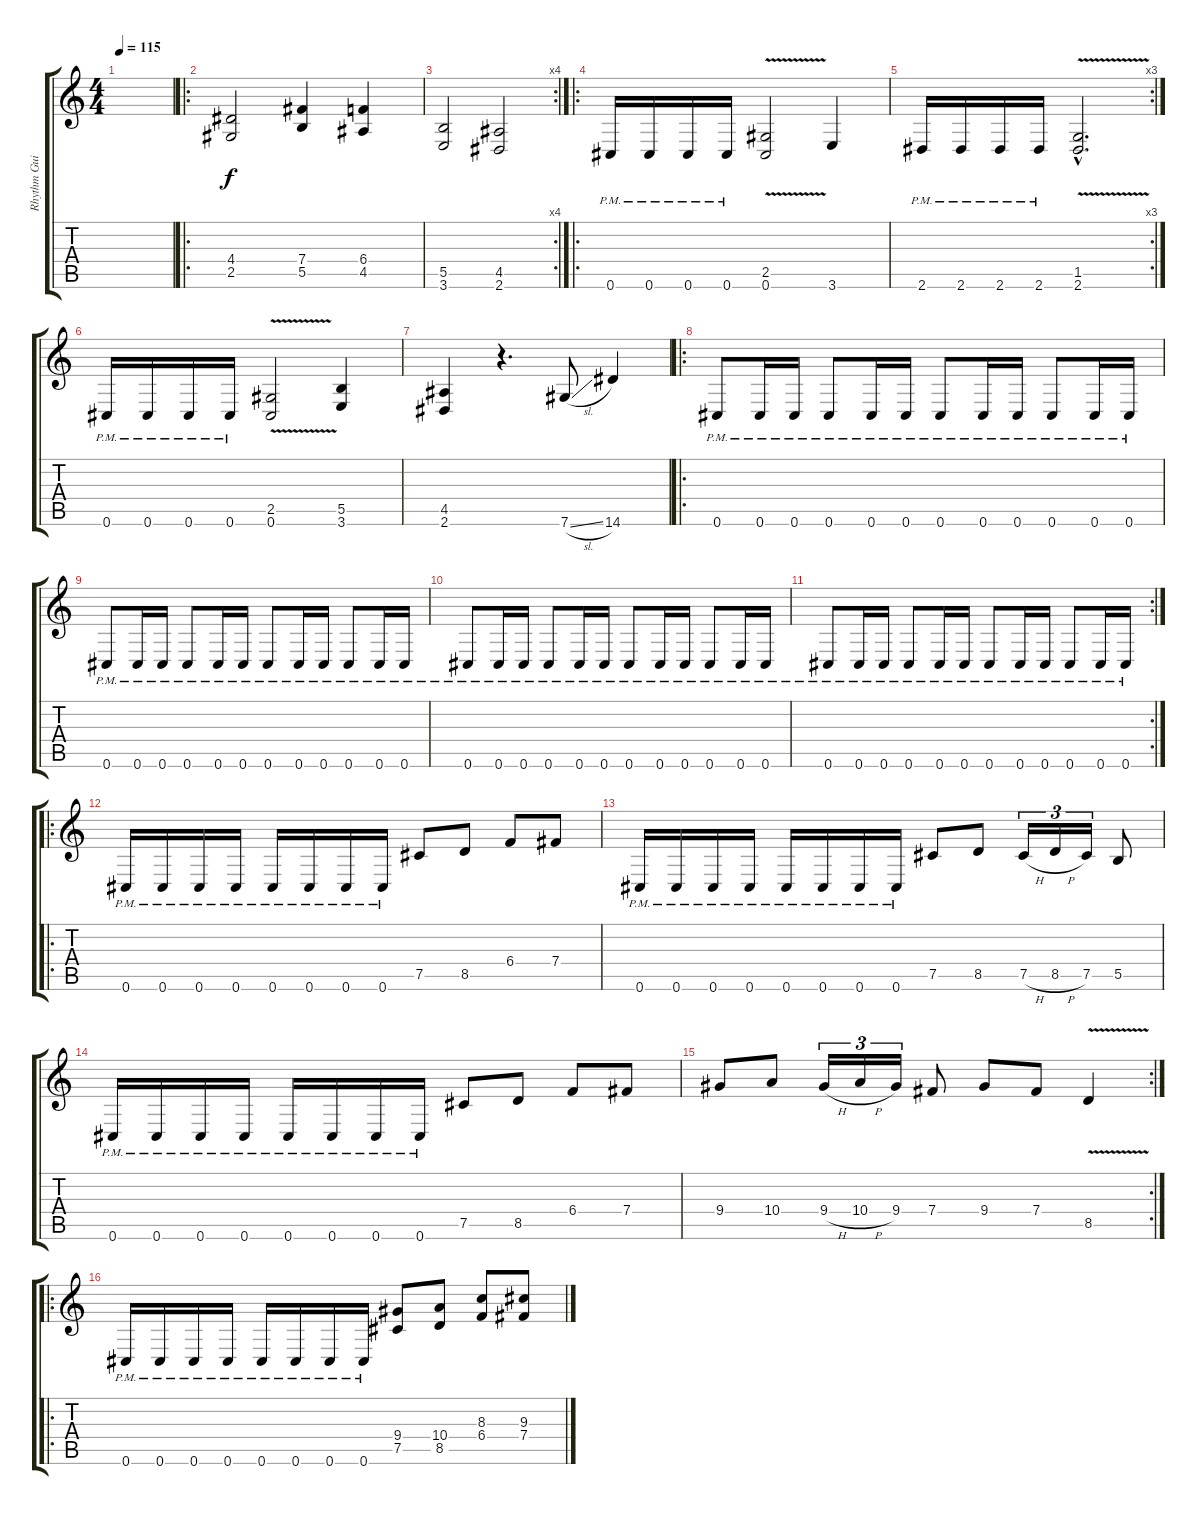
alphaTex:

\track ("Rhythm Guitar" "Rhythm Gui") {instrument distortionguitar}
\staff {score tabs}
\tuning (C4 Ab3 E3 B2 Gb2 Db2) {hide}
\ts (4 4)
\tempo 115
\clef g2
\ks c
|
\ro
(4.4 2.5).2 (7.4 5.5).4 (6.4 4.5).4 |
\rc 4
(5.5 3.6).2 (4.5 2.6).2 |
\ro
0.6{pm}.16 0.6{pm}.16 0.6{pm}.16 0.6{pm}.16 (2.5{v} 0.6).2 3.6.4 |
\rc 3
2.6{pm}.16 2.6{pm}.16 2.6{pm}.16 2.6{pm}.16 (1.5{v hac} 2.6{hac}).2{d} |
0.6{pm}.16 0.6{pm}.16 0.6{pm}.16 0.6{pm}.16 (2.5{v} 0.6).2 (5.5 3.6).4 |
(4.5 2.6).4 r.4{d} 7.6{sl}.8 14.6.4 |
\ro
0.6{pm}.8 0.6{pm}.16 0.6{pm}.16 0.6{pm}.8 0.6{pm}.16 0.6{pm}.16 0.6{pm}.8 0.6{pm}.16 0.6{pm}.16 0.6{pm}.8 0.6{pm}.16 0.6{pm}.16 |
0.6{pm}.8 0.6{pm}.16 0.6{pm}.16 0.6{pm}.8 0.6{pm}.16 0.6{pm}.16 0.6{pm}.8 0.6{pm}.16 0.6{pm}.16 0.6{pm}.8 0.6{pm}.16 0.6{pm}.16 |
0.6{pm}.8 0.6{pm}.16 0.6{pm}.16 0.6{pm}.8 0.6{pm}.16 0.6{pm}.16 0.6{pm}.8 0.6{pm}.16 0.6{pm}.16 0.6{pm}.8 0.6{pm}.16 0.6{pm}.16 |
\rc 2
0.6{pm}.8 0.6{pm}.16 0.6{pm}.16 0.6{pm}.8 0.6{pm}.16 0.6{pm}.16 0.6{pm}.8 0.6{pm}.16 0.6{pm}.16 0.6{pm}.8 0.6{pm}.16 0.6{pm}.16 |
\ro
0.6{pm}.16 0.6{pm}.16 0.6{pm}.16 0.6{pm}.16 0.6{pm}.16 0.6{pm}.16 0.6{pm}.16 0.6{pm}.16 7.5.8 8.5.8 6.4.8 7.4.8 |
0.6{pm}.16 0.6{pm}.16 0.6{pm}.16 0.6{pm}.16 0.6{pm}.16 0.6{pm}.16 0.6{pm}.16 0.6{pm}.16 7.5.8 8.5.8 7.5{h}.16{tu (3 2)} 8.5{h}.16{tu (3 2)} 7.5.16{tu (3 2)} 5.5.8 |
0.6{pm}.16 0.6{pm}.16 0.6{pm}.16 0.6{pm}.16 0.6{pm}.16 0.6{pm}.16 0.6{pm}.16 0.6{pm}.16 7.5.8 8.5.8 6.4.8 7.4.8 |
\rc 2
9.4.8 10.4.8 9.4{h}.16{tu (3 2)} 10.4{h}.16{tu (3 2)} 9.4.16{tu (3 2)} 7.4.8 9.4.8 7.4.8 8.5{v}.4 |
\ro
0.6{pm}.16 0.6{pm}.16 0.6{pm}.16 0.6{pm}.16 0.6{pm}.16 0.6{pm}.16 0.6{pm}.16 0.6{pm}.16 (9.4 7.5).8 (10.4 8.5).8 (8.3 6.4).8 (9.3 7.4).8
